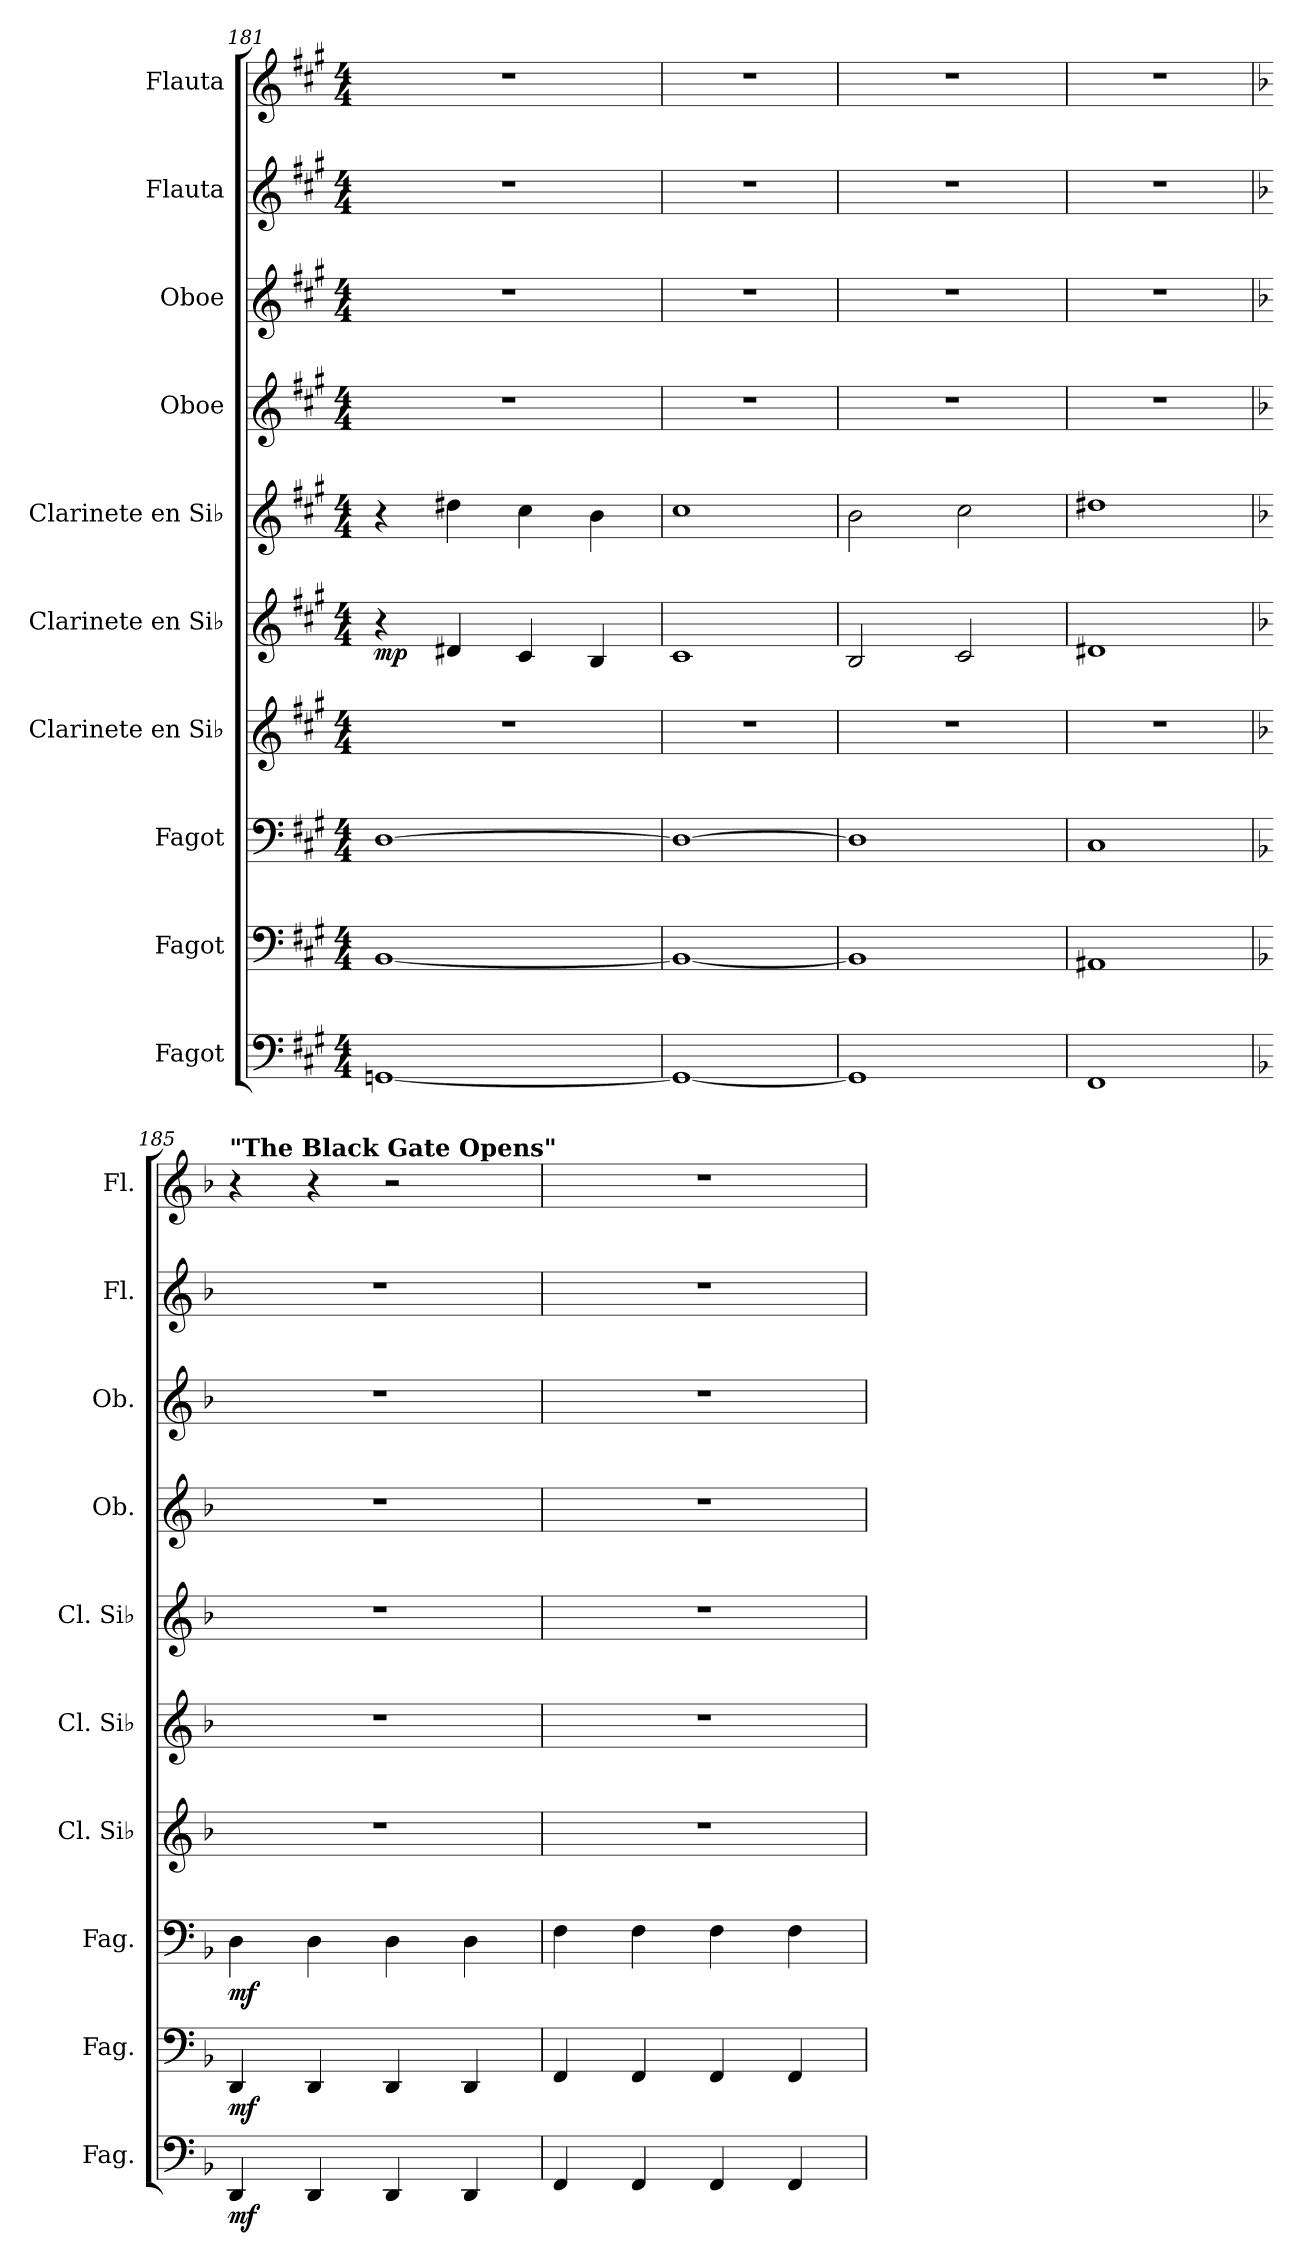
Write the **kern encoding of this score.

**kern	**dynam	**kern	**dynam	**kern	**dynam	**kern	**kern	**dynam	**kern	**kern	**kern	**kern	**kern
*part10	*part10	*part9	*part9	*part8	*part8	*part7	*part6	*part6	*part5	*part4	*part3	*part2	*part1
*staff10	*staff10	*staff9	*staff9	*staff8	*staff8	*staff7	*staff6	*staff6	*staff5	*staff4	*staff3	*staff2	*staff1
*I"Fagot	*	*I"Fagot	*	*I"Fagot	*	*I"Clarinete en Si♭	*I"Clarinete en Si♭	*	*I"Clarinete en Si♭	*I"Oboe	*I"Oboe	*I"Flauta	*I"Flauta
*I'Fag.	*	*I'Fag.	*	*I'Fag.	*	*I'Cl. Si♭	*I'Cl. Si♭	*	*I'Cl. Si♭	*I'Ob.	*I'Ob.	*I'Fl.	*I'Fl.
*clefF4	*	*clefF4	*	*clefF4	*	*clefG2	*clefG2	*	*clefG2	*clefG2	*clefG2	*clefG2	*clefG2
*	*	*	*	*	*	*ITrd1c2	*ITrd1c2	*	*ITrd1c2	*	*	*	*
*k[f#c#g#]	*	*k[f#c#g#]	*	*k[f#c#g#]	*	*k[f#]	*k[f#]	*	*k[f#]	*k[f#c#g#]	*k[f#c#g#]	*k[f#c#g#]	*k[f#c#g#]
*M4/4	*	*M4/4	*	*M4/4	*	*M4/4	*M4/4	*	*M4/4	*M4/4	*M4/4	*M4/4	*M4/4
=181	=181	=181	=181	=181	=181	=181	=181	=181	=181	=181	=181	=181	=181
!	!	!	!	!	!	!	!	!LO:DY:b	!	!	!	!	!
[1GGn	.	[1BB	.	[1D	.	1r	4r	mp	4r	1r	1r	1r	1r
.	.	.	.	.	.	.	4c#X/	.	4cc#X\	.	.	.	.
.	.	.	.	.	.	.	4B/	.	4b\	.	.	.	.
.	.	.	.	.	.	.	4A/	.	4a\	.	.	.	.
=182	=182	=182	=182	=182	=182	=182	=182	=182	=182	=182	=182	=182	=182
1GG_	.	1BB_	.	1D_	.	1r	1B	.	1b	1r	1r	1r	1r
=183	=183	=183	=183	=183	=183	=183	=183	=183	=183	=183	=183	=183	=183
1GG]	.	1BB]	.	1D]	.	1r	2A/	.	2a\	1r	1r	1r	1r
.	.	.	.	.	.	.	2B/	.	2b\	.	.	.	.
=184	=184	=184	=184	=184	=184	=184	=184	=184	=184	=184	=184	=184	=184
1FF#	.	1AA#X	.	1C#	.	1r	1c#X	.	1cc#X	1r	1r	1r	1r
=185	=185	=185	=185	=185	=185	=185	=185	=185	=185	=185	=185	=185	=185
!!LO:REH:place=s1:a:B:fs=14:t=G
*k[b-]	*	*k[b-]	*	*k[b-]	*	*k[b-e-a-]	*k[b-e-a-]	*	*k[b-e-a-]	*k[b-]	*k[b-]	*k[b-]	*k[b-]
*	*	*	*	*	*	*	*	*	*	*	*	*	*MM150
!	!	!	!	!	!	!	!	!	!	!	!	!	!LO:TX:a:B:t="The Black Gate Opens"
!	!LO:DY:b	!	!LO:DY:b	!	!LO:DY:b	!	!	!	!	!	!	!	!
4DD/	mf	4DD/	mf	4D\	mf	1r	1r	.	1r	1r	1r	1r	4r
4DD/	.	4DD/	.	4D\	.	.	.	.	.	.	.	.	4r
4DD/	.	4DD/	.	4D\	.	.	.	.	.	.	.	.	2r
4DD/	.	4DD/	.	4D\	.	.	.	.	.	.	.	.	.
=186	=186	=186	=186	=186	=186	=186	=186	=186	=186	=186	=186	=186	=186
4FF/	.	4FF/	.	4F\	.	1r	1r	.	1r	1r	1r	1r	1r
4FF/	.	4FF/	.	4F\	.	.	.	.	.	.	.	.	.
4FF/	.	4FF/	.	4F\	.	.	.	.	.	.	.	.	.
4FF/	.	4FF/	.	4F\	.	.	.	.	.	.	.	.	.
=	=	=	=	=	=	=	=	=	=	=	=	=	=
*-	*-	*-	*-	*-	*-	*-	*-	*-	*-	*-	*-	*-	*-
